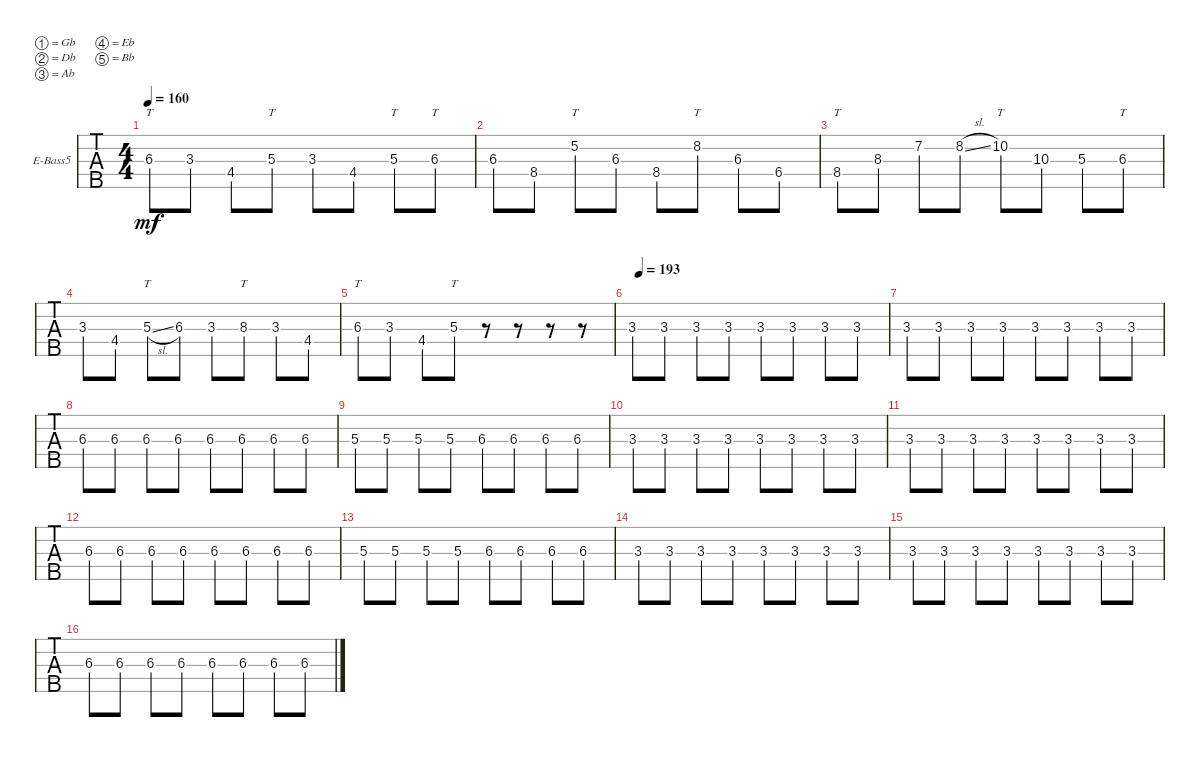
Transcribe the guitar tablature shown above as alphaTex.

\defaultSystemsLayout 4
\bracketExtendMode groupsimilarinstruments
\firstSystemTrackNameOrientation horizontal
\otherSystemsTrackNameOrientation horizontal
\track ("Electric Bass" "E-Bass5") {multiBarRest instrument electricbassfinger}
\staff {tabs}
\tuning (Gb2 Db2 Ab1 Eb1 Bb0)
\ts (4 4)
\tempo 160
\clef f4
\ks c
6.3.8{tt dy mf} 3.3.8 4.4.8 5.3.8{tt} 3.3.8 4.4.8 5.3.8{tt} 6.3.8{tt} |
6.3.8 8.4.8 5.2.8{tt} 6.3.8 8.4.8 8.2.8{tt} 6.3.8 6.4.8 |
8.4.8{tt} 8.3.8 7.2.8 8.2{sl}.8 10.2.8{tt} 10.3.8 5.3.8 6.3.8{tt} |
3.3.8 4.4.8 5.3{sl}.8{tt} 6.3.8 3.3.8 8.3.8{tt} 3.3.8 4.4.8 |
6.3.8{tt} 3.3.8 4.4.8 5.3.8{tt} r.8 r.8 r.8 r.8 |
\tempo (193 0.03125)
3.3.8 3.3.8 3.3.8 3.3.8 3.3.8 3.3.8 3.3.8 3.3.8 |
3.3.8 3.3.8 3.3.8 3.3.8 3.3.8 3.3.8 3.3.8 3.3.8 |
6.3.8 6.3.8 6.3.8 6.3.8 6.3.8 6.3.8 6.3.8 6.3.8 |
5.3.8 5.3.8 5.3.8 5.3.8 6.3.8 6.3.8 6.3.8 6.3.8 |
3.3.8 3.3.8 3.3.8 3.3.8 3.3.8 3.3.8 3.3.8 3.3.8 |
3.3.8 3.3.8 3.3.8 3.3.8 3.3.8 3.3.8 3.3.8 3.3.8 |
6.3.8 6.3.8 6.3.8 6.3.8 6.3.8 6.3.8 6.3.8 6.3.8 |
5.3.8 5.3.8 5.3.8 5.3.8 6.3.8 6.3.8 6.3.8 6.3.8 |
3.3.8 3.3.8 3.3.8 3.3.8 3.3.8 3.3.8 3.3.8 3.3.8 |
3.3.8 3.3.8 3.3.8 3.3.8 3.3.8 3.3.8 3.3.8 3.3.8 |
6.3.8 6.3.8 6.3.8 6.3.8 6.3.8 6.3.8 6.3.8 6.3.8
